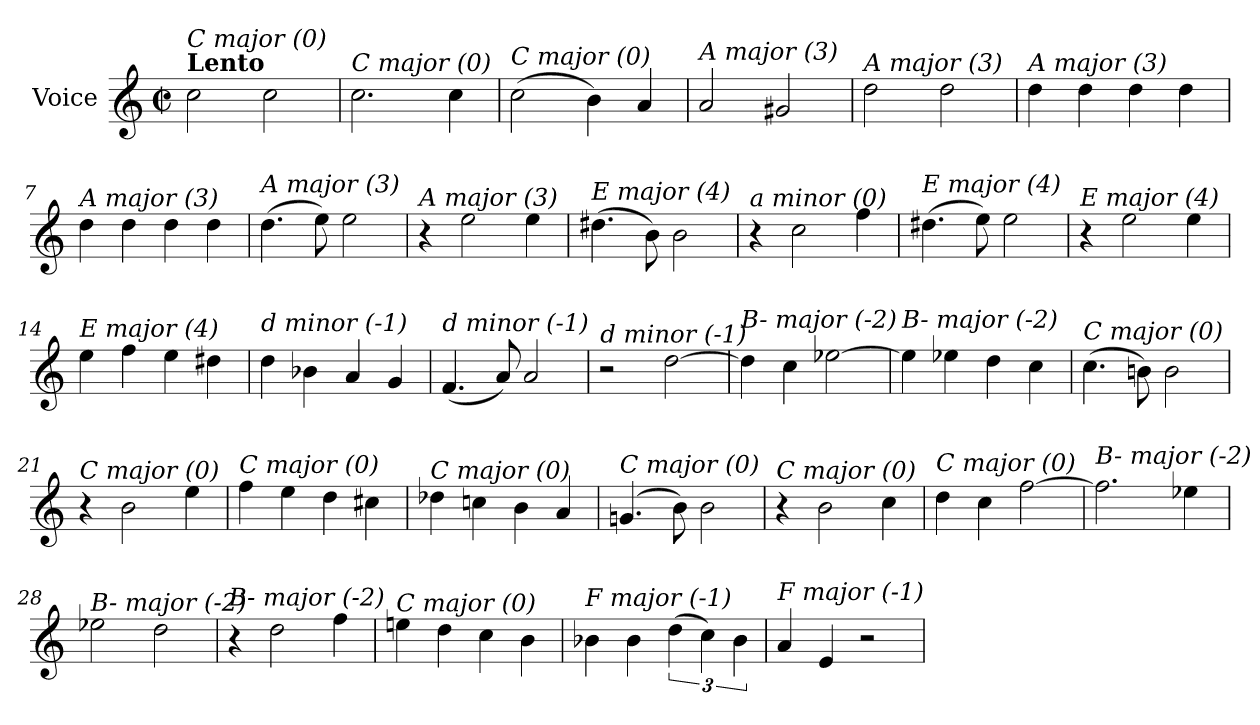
**kern
*part1
*staff1
*I"Voice
*clefG2
*k[]
*C:
*M2/2
*met(c|)
=1
!LO:TX:a:B:t=Lento
!LO:TX:i:t=C major (0)
2cc\
2cc\
=2
!LO:TX:i:t=C major (0)
2.cc\
4cc\
=3
!LO:TX:i:t=C major (0)
(>2cc\
4b\)
4a/
=4
!LO:TX:i:t=A major (3)
2a/
2g#X/
=5
!LO:TX:i:t=A major (3)
2dd\
2dd\
=6
!LO:TX:i:t=A major (3)
4dd\
4dd\
4dd\
4dd\
=7
!LO:TX:i:t=A major (3)
4dd\
4dd\
4dd\
4dd\
!!LO:LB:g=z
=8
!LO:TX:i:t=A major (3)
(>4.dd\
8ee\)
2ee\
=9
!LO:TX:i:t=A major (3)
4r
2ee\
4ee\
=10
!LO:TX:i:t=E major (4)
(>4.dd#X\
8b\)
2b\
=11
!LO:TX:i:t=a minor (0)
4r
2cc\
4ff\
=12
!LO:TX:i:t=E major (4)
(>4.dd#X\
8ee\)
2ee\
=13
!LO:TX:i:t=E major (4)
4r
2ee\
4ee\
=14
!LO:TX:i:t=E major (4)
4ee\
4ff\
4ee\
4dd#Xi\
!!LO:LB:g=z
=15
!LO:TX:i:t=d minor (-1)
4dd\
4b-X\
4a/
4g/
=16
!LO:TX:i:t=d minor (-1)
(<4.f/
8a/)
2a/
=17
!LO:TX:i:t=d minor (-1)
2r
[2dd\
=18
!LO:TX:i:t=B- major (-2)
4dd\]
4cc\
[2ee-X\
=19
!LO:TX:i:t=B- major (-2)
4ee-\]
4ee-X\
4dd\
4cc\
=20
!LO:TX:i:t=C major (0)
(>4.cc\
8bn\)
2b\
=21
!LO:TX:i:t=C major (0)
4r
2b\
4ee\
!!LO:LB:g=z
=22
!LO:TX:i:t=C major (0)
4ff\
4ee\
4dd\
4cc#X\
=23
!LO:TX:i:t=C major (0)
4dd-Xi\
4ccn\
4b\
4a/
=24
!LO:TX:i:t=C major (0)
(4.gn/
8b\)
2b\
=25
!LO:TX:i:t=C major (0)
4r
2b\
4cc\
=26
!LO:TX:i:t=C major (0)
4dd\
4cc\
[2ff\
=27
!LO:TX:i:t=B- major (-2)
2.ff\]
4ee-X\
=28
!LO:TX:i:t=B- major (-2)
2ee-X\
2dd\
!!LO:LB:g=z
=29
!LO:TX:i:t=B- major (-2)
4r
2dd\
4ff\
=30
!LO:TX:i:t=C major (0)
4een\
4dd\
4cc\
4b\
=31
!LO:TX:i:t=F major (-1)
4b-X\
4b-\
(>6dd\
6cc\)
6b-\
=32
!LO:TX:i:t=F major (-1)
4a/
4e/
2r
=
*-
